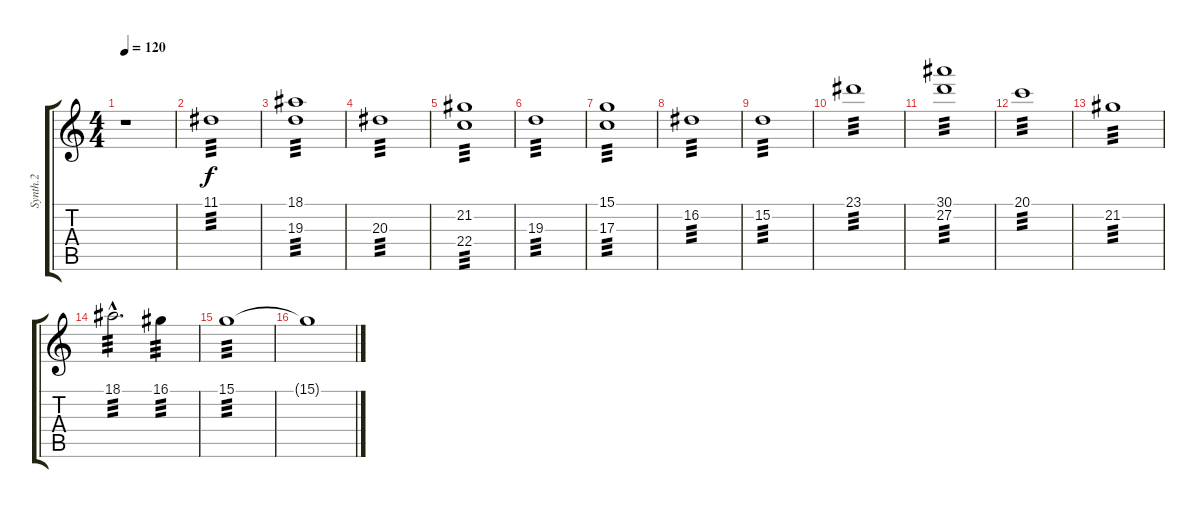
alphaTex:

\track ("Synth.2" "Synth.2") {instrument stringensemble2}
\staff {score tabs}
\tuning (E4 B3 G3 D3 A2 E2) {hide}
\ts (4 4)
\tempo 120
\clef g2
\ks c
r.1{dy f} |
11.1.1{tp 3} |
(18.1 19.3).1{tp 3} |
20.3.1{tp 3} |
(21.2 22.4).1{tp 3} |
19.3.1{tp 3} |
(15.1 17.3).1{tp 3} |
16.2.1{tp 3} |
15.2.1{tp 3} |
23.1.1{tp 3} |
(30.1 27.2).1{tp 3} |
20.1.1{tp 3} |
21.2.1{tp 3} |
18.1{hac}.2{d tp 3} 16.1.4{tp 3} |
15.1.1{tp 3} |
15.1{t}.1
